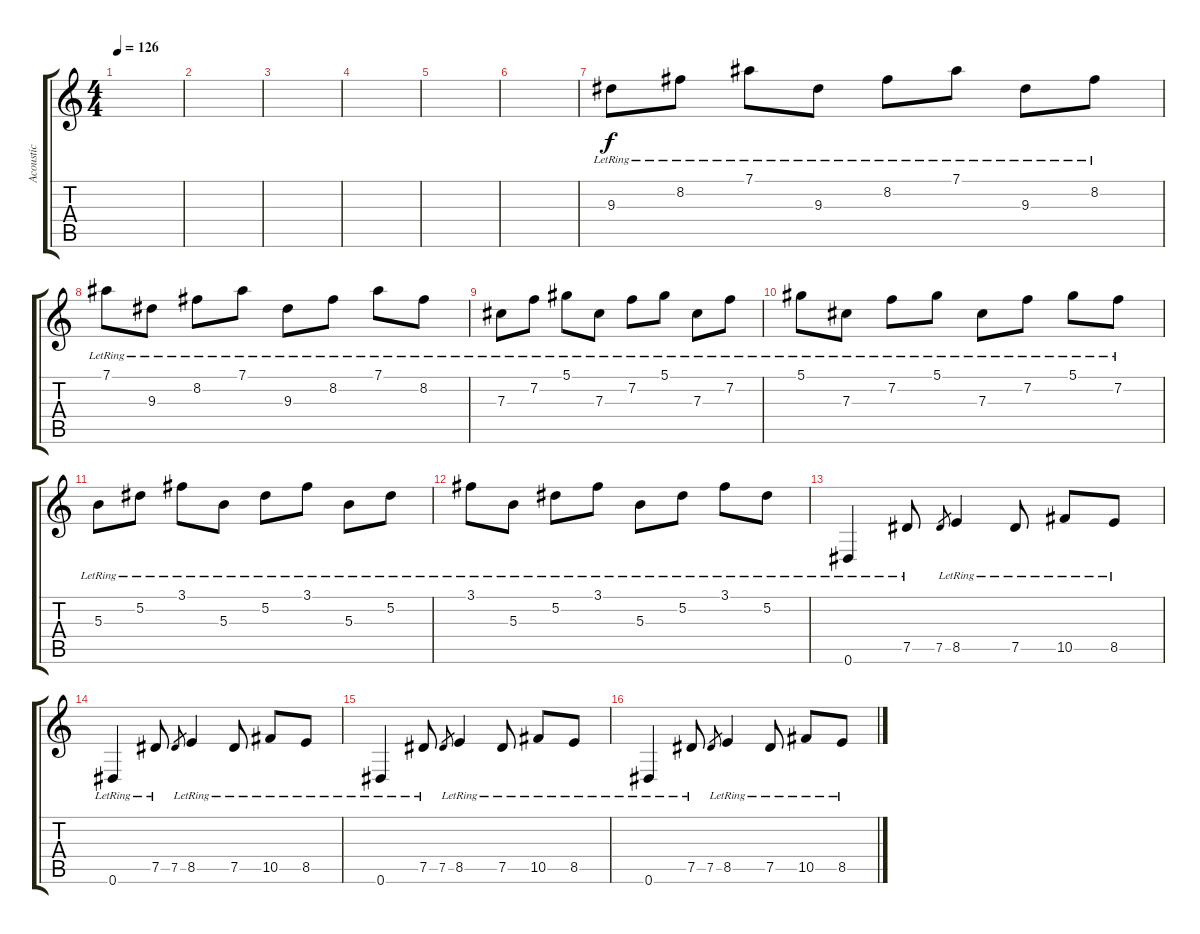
\track ("Acoustic" "Acoustic") {instrument acousticguitarsteel}
\staff {score tabs}
\tuning (Eb4 Bb3 Gb3 Db3 Ab2 Eb2) {hide}
\ts (4 4)
\tempo 126
\clef g2
\ks c
|
|
|
|
|
|
9.3{lr}.8 8.2{lr}.8 7.1{lr}.8 9.3{lr}.8 8.2{lr}.8 7.1{lr}.8 9.3{lr}.8 8.2{lr}.8 |
7.1{lr}.8 9.3{lr}.8 8.2{lr}.8 7.1{lr}.8 9.3{lr}.8 8.2{lr}.8 7.1{lr}.8 8.2{lr}.8 |
7.3{lr}.8 7.2{lr}.8 5.1{lr}.8 7.3{lr}.8 7.2{lr}.8 5.1{lr}.8 7.3{lr}.8 7.2{lr}.8 |
5.1{lr}.8 7.3{lr}.8 7.2{lr}.8 5.1{lr}.8 7.3{lr}.8 7.2{lr}.8 5.1{lr}.8 7.2{lr}.8 |
5.3{lr}.8 5.2{lr}.8 3.1{lr}.8 5.3{lr}.8 5.2{lr}.8 3.1{lr}.8 5.3{lr}.8 5.2{lr}.8 |
3.1{lr}.8 5.3{lr}.8 5.2{lr}.8 3.1{lr}.8 5.3{lr}.8 5.2{lr}.8 3.1{lr}.8 5.2{lr}.8 |
0.6{lr}.4 7.5{lr}.8 7.5.8{gr} 8.5{lr}.4 7.5{lr}.8 10.5{lr}.8 8.5{lr}.8 |
0.6{lr}.4 7.5{lr}.8 7.5.8{gr} 8.5{lr}.4 7.5{lr}.8 10.5{lr}.8 8.5{lr}.8 |
0.6{lr}.4 7.5{lr}.8 7.5.8{gr} 8.5{lr}.4 7.5{lr}.8 10.5{lr}.8 8.5{lr}.8 |
0.6{lr}.4 7.5{lr}.8 7.5.8{gr} 8.5{lr}.4 7.5{lr}.8 10.5{lr}.8 8.5{lr}.8
